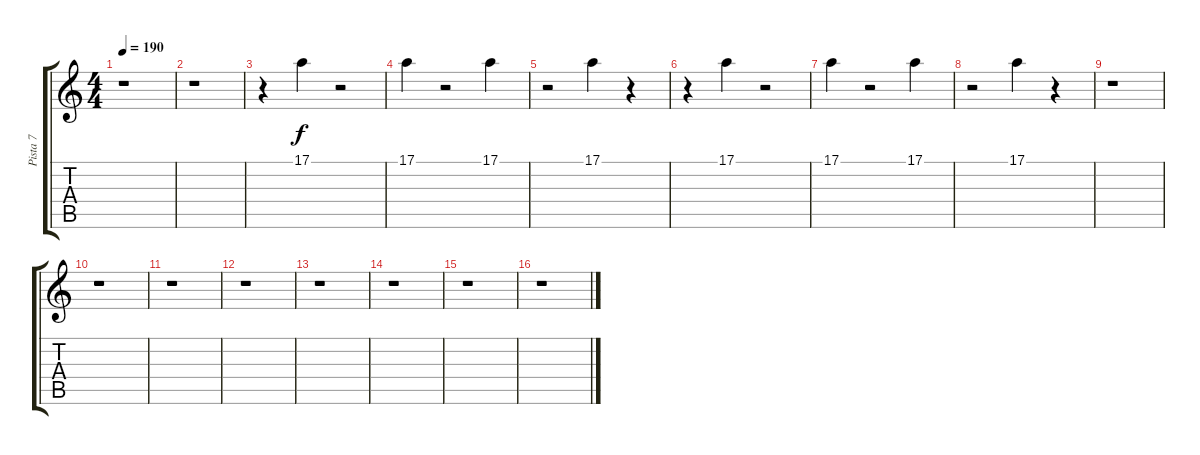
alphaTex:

\track ("Pista 7" "Pista 7") {instrument tubularbells}
\staff {score tabs}
\tuning (E4 B3 G3 D3 A2 E2) {hide}
\ts (4 4)
\tempo 190
\clef g2
\ks c
r.1{dy f} |
r.1 |
r.4 17.1.4 r.2 |
17.1.4 r.2 17.1.4 |
r.2 17.1.4 r.4 |
r.4 17.1.4 r.2 |
17.1.4 r.2 17.1.4 |
r.2 17.1.4 r.4 |
r.1 |
r.1 |
r.1 |
r.1 |
r.1 |
r.1 |
r.1 |
r.1
